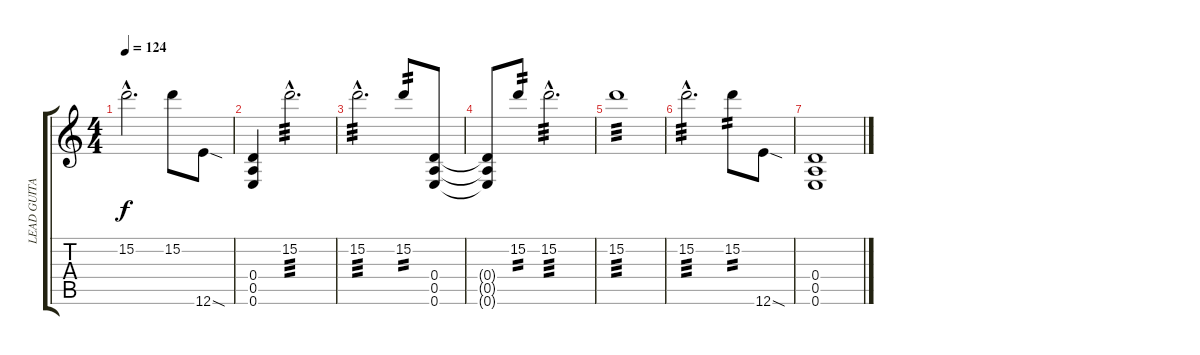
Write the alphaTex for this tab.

\track ("LEAD GUITAR" "LEAD GUITA") {instrument distortionguitar}
\staff {score tabs}
\tuning (E4 B3 G3 D3 A2 E2) {hide}
\ts (4 4)
\tempo 124
\clef g2
\ks c
15.2{hac}.2{d dy f} 15.2.8 12.6{sod}.8 |
(0.4 0.5 0.6).4 15.2{hac}.2{d tp 3} |
15.2{hac}.2{d tp 3} 15.2.8{tp 2} (0.4 0.5 0.6).8 |
(0.4{t} 0.5{t} 0.6{t}).8 15.2.8{tp 2} 15.2{hac}.2{d tp 3} |
15.2.1{tp 3} |
15.2{hac}.2{d tp 3} 15.2.8{tp 2} 12.6{sod}.8 |
(0.4 0.5 0.6).1
